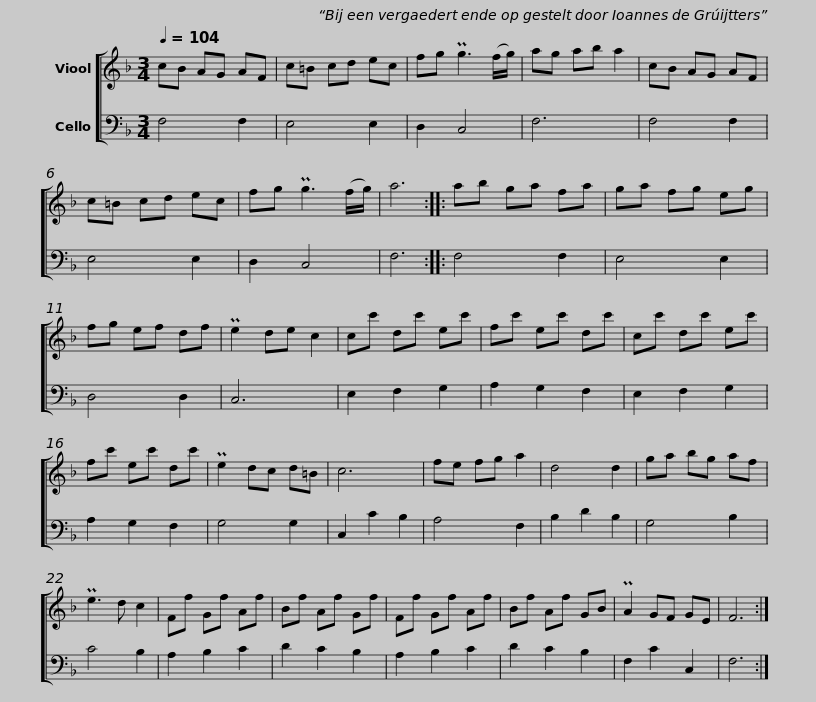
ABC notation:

X:1
%%score [ 1 2 ]
L:1/8
Q:1/4=104
M:3/4
I:linebreak $
K:F
V:1 treble
V:2 bass
V:1
 cB AG AF | c=B cd ec | fg Pg3 (f/g/) | ag ab a2 | cB AG AF | %5
 c=B cd ec | fg Pg3 (f/g/) | a6 ::$ ab ga fa | ga fg eg | %10
 fg ef df | Pe2 de c2 | cc' dc' ec' |$ fc' ec' dc' | cc' dc' ec' | %15
 fc' ec' dc' | Pe2 dc d=B | c6 |$ fe fg a2 | d4 d2 | %20
 ga bg af | Pe3 d c2 | Ff Gf Af |$ Bf Af Gf | Ff Gf Af | %25
 Bf Af GB | PA2 GF GE | F6 :| %28
V:2
 F,4 F,2 | E,4 E,2 | D,2 C,4 | F,6 | F,4 F,2 | %5
 E,4 E,2 | D,2 C,4 | F,6 ::$ F,4 F,2 | E,4 E,2 | %10
 D,4 D,2 | C,6 | E,2 F,2 G,2 |$ A,2 G,2 F,2 | E,2 F,2 G,2 | %15
 A,2 G,2 F,2 | G,4 G,2 | C,2 C2 B,2 |$ A,4 F,2 | B,2 D2 B,2 | %20
 G,4 B,2 | C4 B,2 | A,2 B,2 C2 |$ D2 C2 B,2 | A,2 B,2 C2 | %25
 D2 C2 B,2 | F,2 C2 C,2 | F,6 :| %28
